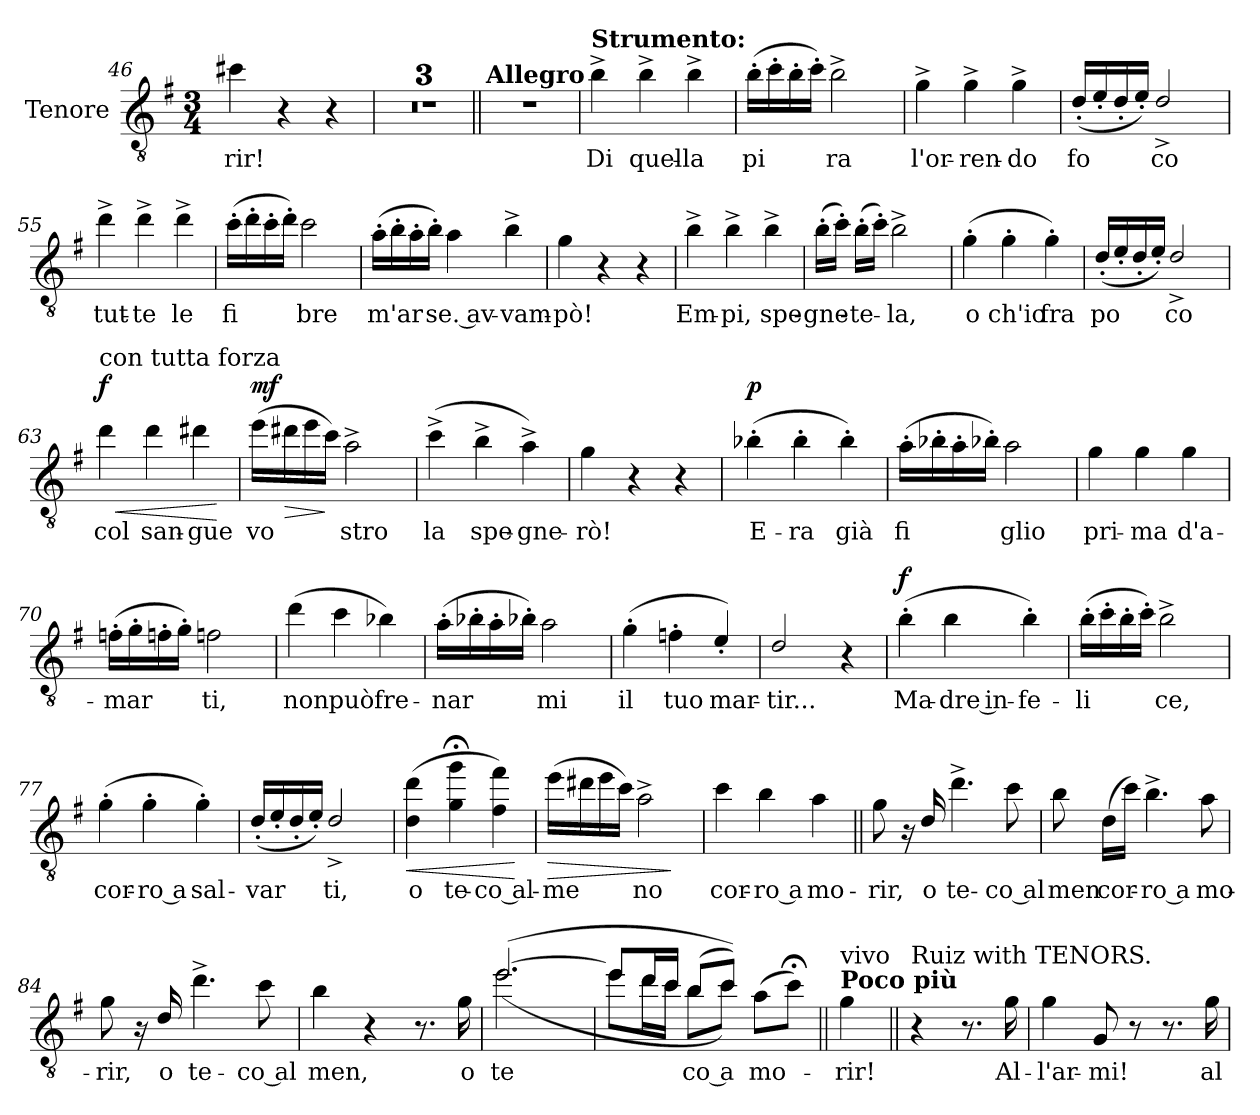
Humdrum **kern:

**kern	**text	**dynam
*part1	*part1	*part1
*staff1	*staff1	*staff1
*I"Tenore	*	*
*clefGv2	*	*
*ITrd4c7	*	*
*k[]	*	*
*M3/4	*	*
=46	=46	=46
4f#X\	rir!	.
4r	.	.
4r	.	.
=47	=47	=47
2.r	.	.
=48	=48	=48
2.r	.	.
=49	=49	=49
2.r	.	.
!!LO:LB:g=z
=50||	=50||	=50||
!LO:TX:a:B:t=Allegro	!	!
2.r	.	.
=51	=51	=51
!LO:TX:a:B:t=Strumento&colon;	!	!
4e^\	Di	.
4e^\	quel-	.
4e^\	la	.
=52	=52	=52
(16e'\LL	pi	.
16f'\	.	.
16e'\	.	.
16f'\JJ)	.	.
2e^\	ra	.
=53	=53	=53
4c^\	l'or-	.
4c^\	ren-	.
4c^\	do	.
!!LO:LB:g=z
=54	=54	=54
(16G'/LL	fo	.
16A'/	.	.
16G'/	.	.
16A'/JJ)	.	.
2G^/	co	.
=55	=55	=55
4g^\	tut-	.
4g^\	te	.
4g^\	le	.
=56	=56	=56
(16f'\LL	fi	.
16g'\	.	.
16f'\	.	.
16g'\JJ)	.	.
2f\	bre	.
=57	=57	=57
(16d'\LL	m'ar	.
16e'\	.	.
16d'\	.	.
16e'\JJ)	.	.
4d\	se. av-	.
4e^\	vam-	.
!!LO:LB:g=z
=58	=58	=58
4c\	pò!	.
4r	.	.
4r	.	.
=59	=59	=59
4e^\	Em-	.
4e^\	pi,	.
4e^\	spe-	.
=60	=60	=60
(16e'\LL	gne-	.
16f'\JJ)	.	.
(16e'\LL	-te-	.
16f'\JJ)	.	.
2e^\	-la,	.
=61	=61	=61
(4c'\	o	.
4c'\	ch'io	.
4c'\)	fra	.
!!LO:PB:g=z
=62	=62	=62
(16G'/LL	po	.
16A'/	.	.
16G'/	.	.
16A'/JJ)	.	.
2G^/	co	.
=63	=63	=63
!LO:TX:a:t=con tutta forza	!	!
!	!	!LO:HP:b
!	!	!LO:DY:n=1:a
4g\	col	< f
4g\	san-	.
4g#X\	gue	.
.	.	[
=64	=64	=64
!	!	!LO:HP:b
!	!	!LO:DY:n=1:a
(16a\LL	vo	> mf
16g#X\	.	.
16a\	.	.
16f\JJ)	.	]
2d^\	stro	.
=65	=65	=65
(4f^\	la	.
4e^\	spe-	.
4d^\)	gne-	.
!!LO:LB:g=z
=66	=66	=66
4c\	rò!	.
4r	.	.
4r	.	.
=67	=67	=67
!	!	!LO:DY:a
(4e-X'\	E-	p
4e-'\	ra	.
4e-'\)	già	.
=68	=68	=68
(16d'\LL	fi	.
16e-X'\	.	.
16d'\	.	.
16e-X'\JJ)	.	.
2d\	glio	.
=69	=69	=69
4c\	pri-	.
4c\	ma	.
4c\	d'a-	.
!!LO:LB:g=z
=70	=70	=70
(16B-X'\LL	mar	.
16c'\	.	.
16B-X'\	.	.
16c'\JJ)	.	.
2B-X\	ti,	.
=71	=71	=71
(4g\	non	.
4f\	può	.
4e-X\)	fre-	.
=72	=72	=72
(16d'\LL	nar	.
16e-X'\	.	.
16d'\	.	.
16e-X'\JJ)	.	.
2d\	mi	.
=73	=73	=73
(4c'\	il	.
4B-X'\	tuo	.
4A'/)	mar-	.
!!LO:LB:g=z
=74	=74	=74
2G/	tir...	.
4r	.	.
=75	=75	=75
!	!	!LO:DY:a
(4e'\	Ma-	f
4e\	dre in-	.
4e'\)	fe-	.
=76	=76	=76
(16e'\LL	li	.
16f'\	.	.
16e'\	.	.
16f'\JJ)	.	.
2e^\	ce,	.
=77	=77	=77
(4c'\	cor-	.
4c'\	ro a	.
4c'\)	sal-	.
=78	=78	=78
(16G'/LL	var	.
16A'/	.	.
16G'/	.	.
16A'/JJ)	.	.
2G^/	ti,	.
!!LO:PB:g=z
=79	=79	=79
!	!	!LO:HP:b
(4G\ 4g\	o	<
4c\;< 4cc\;<	te-	.
4B\ 4b\)	co al-	.
.	.	[
=80	=80	=80
!	!	!LO:HP:b
(16a\LL	me	>
16g#X\	.	.
16a\	.	.
16f\JJ)	.	.
2d^\	no	.
.	.	]
=81	=81	=81
4f\	cor-	.
4e\	ro a	.
4d\	mo-	.
=82||	=82||	=82||
8c\	rir,	.
16r	.	.
16G/	o	.
4.g^\	te-	.
8f\	co al	.
!!LO:LB:g=z
=83	=83	=83
8e\	men	.
(16G\LL	cor-	.
16f\JJ)	.	.
4.e^\	ro a	.
8d\	mo-	.
=84	=84	=84
8c\	rir,	.
16r	.	.
16G/	o	.
4.g^\	te-	.
8f\	co al	.
=85	=85	=85
4e\	men,	.
4r	.	.
8.r	.	.
16c\	o	.
=86	=86	=86
*^	*	*
([2.a/	(2.a\	te	.
=87	=87	=87	=87
8a/L]	8a\L	.	.
16g/L	16g\L	.	.
16f/JJ	16f\JJ	.	.
(8e/L	8e\L	co a	.
8f/J))	8f\J)	.	.
(>8d\L	4ryy	mo-	.
8f;<\J)	.	.	.
*v	*v	*	*
!!LO:LB:g=z
=88||	=88||	=88||
!LO:TX:a:B:t=Poco più	!	!
!LO:TX:a:t=vivo	!	!
4c\	rir!	.
=89||	=89||	=89||
!LO:TX:a:t=Ruiz with TENORS.	!	!
4r	.	.
8.r	.	.
16c\	Al-	.
=90	=90	=90
4c\	l'ar-	.
8C/	mi!	.
8r	.	.
8.r	.	.
16c\	al-	.
=	=	=
*-	*-	*-
